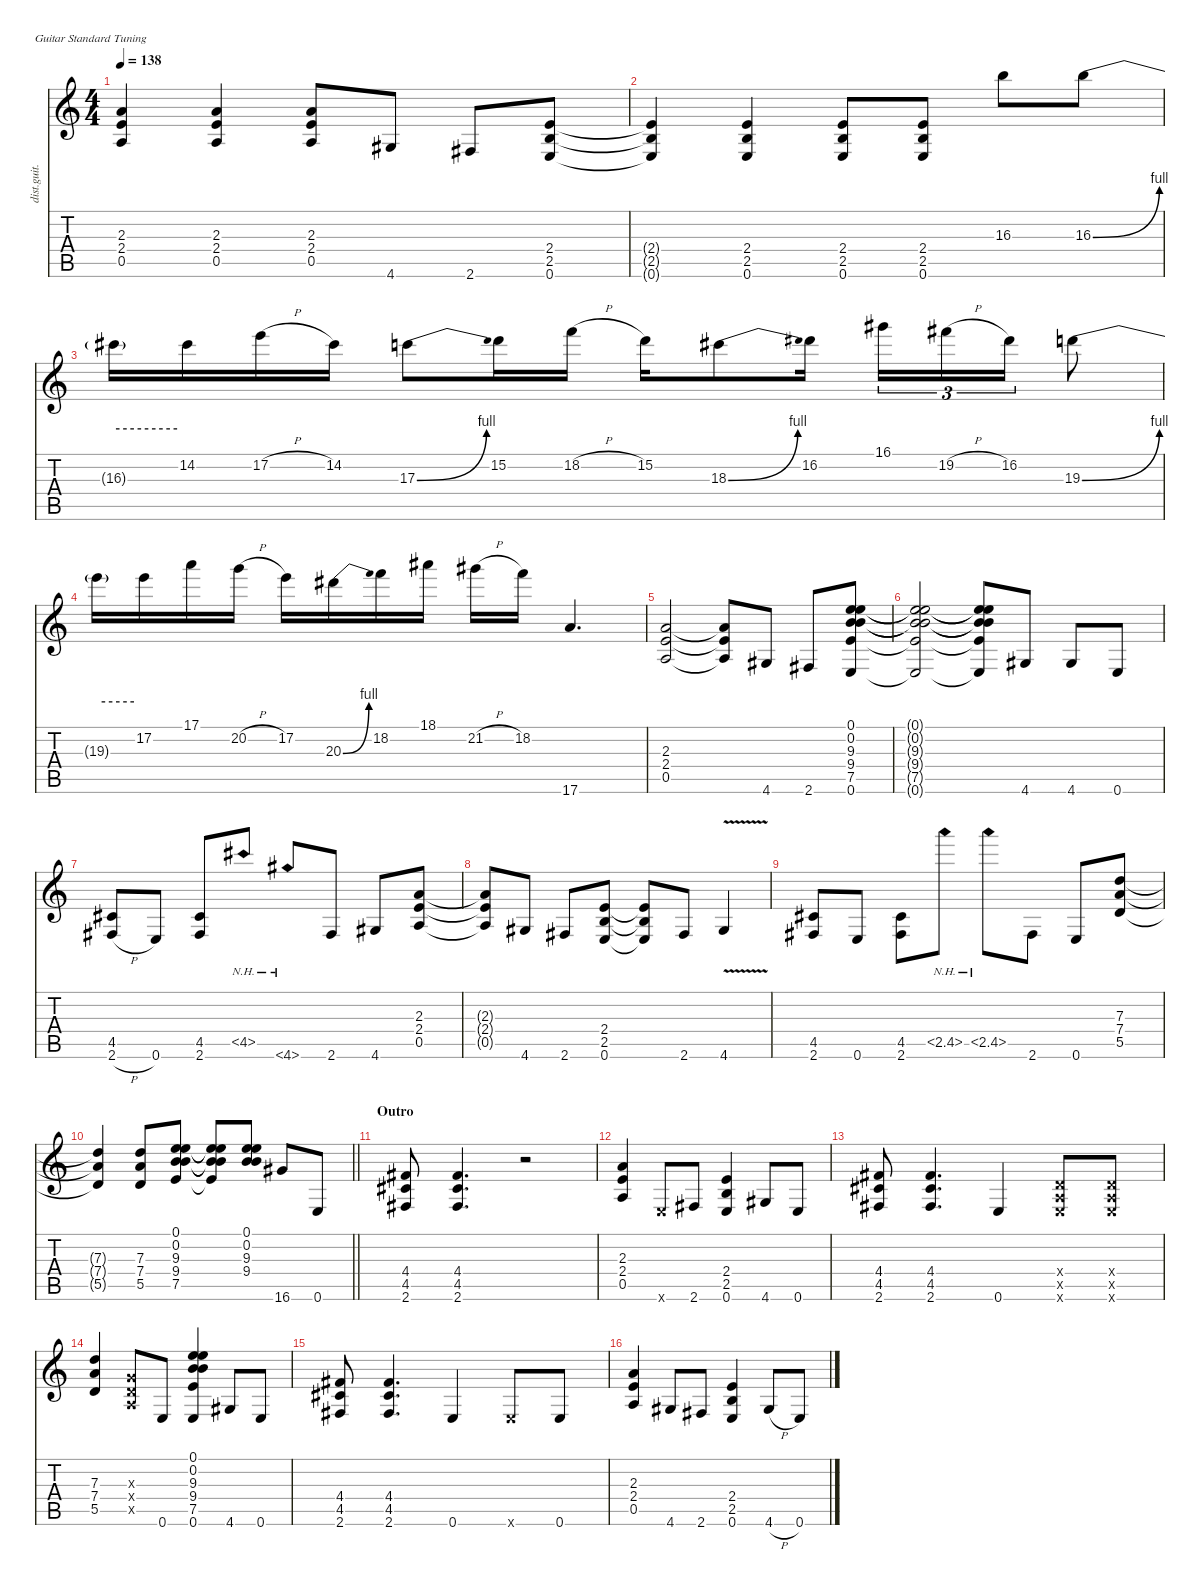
\defaultSystemsLayout 4
\hideDynamics
\bracketExtendMode nobrackets
\otherSystemsTrackNameOrientation horizontal
\track ("Rythmique" "dist.guit.") {instrument distortionguitar}
\staff {score tabs}
\tuning (E4 B3 G3 D3 A2 E2)
\ts (4 4)
\tempo 138
\clef g2
\ks c
(2.3 2.4 0.5).4{dy f beam Up} (2.3 2.4 0.5).4{beam Up} (2.3 2.4 0.5).8{beam Up} 4.6{acc #}.8{beam Up} 2.6{acc #}.8{beam Up} (2.4 2.5 0.6).8{beam Up} |
(2.4{t} 2.5{t} 0.6{t}).4{beam Up} (2.4 2.5 0.6).4{beam Up} (2.4 2.5 0.6).8{beam Up} (2.4 2.5 0.6).8{beam Up} 16.3.8{beam Down} 16.3{be (bend 0 0 60 4)}.8{beam Down} |
16.3{be (hold 0 4 60 4) t}.16{beam Down} 14.2{acc #}.16{beam Down} 17.2{h}.16{beam Down} 14.2{acc #}.16{beam Down} 17.3{be (bend 0 0 30 4)}.8{beam Down} 15.2.16{beam Down} 18.2{h}.16{beam Down} 15.2.16{beam Down} 18.3{be (bend 0 0 30 4) acc #}.8{beam Down} 16.2{acc #}.16{beam Down} 16.1{acc #}.16{tu (3 2) beam Down} 19.2{h acc #}.16{tu (3 2) beam Down} 16.2{acc #}.16{tu (3 2) beam Down} 19.3{be (bend 0 0 60 4)}.8{beam Down} |
19.3{be (hold 0 4 60 4) t}.16{beam Down} 17.2.16{beam Down} 17.1.16{beam Down} 20.2{h}.16{beam Down} 17.2.16{beam Down} 20.3{be (bend 0 0 30 4) acc #}.16{beam Down} 18.2.16{beam Down} 18.1{acc #}.16{beam Down} 21.2{h acc #}.16{beam Down} 18.2.16{beam Down} 17.6.4{d beam Up} |
(2.3 2.4 0.5).2{beam Up} (2.3{t} 2.4{t} 0.5{t}).8{beam Up} 4.6{acc #}.8{beam Up} 2.6{acc #}.8{beam Up} (0.1 0.2 9.3 9.4 7.5 0.6).8{beam Up} |
(0.1{t} 0.2{t} 9.3{t} 9.4{t} 7.5{t} 0.6{t}).2{beam Up} (0.1{t} 0.2{t} 9.3{t} 9.4{t} 7.5{t} 0.6{t}).8{beam Up} 4.6{acc #}.8{beam Up} 4.6{acc #}.8{beam Up} 0.6.8{beam Up} |
(4.5{acc #} 2.6{h acc #}).8{beam Up} 0.6.8{beam Up} (4.5{acc #} 2.6{acc #}).8{beam Up} 4.5{nh acc #}.8{beam Up} 4.6{nh acc #}.8{beam Up} 2.6{acc #}.8{beam Up} 4.6{acc #}.8{beam Up} (2.3 2.4 0.5).8{beam Up} |
(2.3{t} 2.4{t} 0.5{t}).8{beam Up} 4.6{acc #}.8{beam Up} 2.6{acc #}.8{beam Up} (2.4 2.5 0.6).8{beam Up} (2.4{t} 2.5{t} 0.6{t}).8{beam Up} 2.6{acc #}.8{beam Up} 4.6{v acc #}.4{beam Up} |
(4.5{acc #} 2.6{acc #}).8{beam Up} 0.6.8{beam Up} (4.5{acc #} 2.6{acc #}).8{beam Down} 2.5{nh}.8{beam Down} 2.5{nh}.8{beam Down} 2.6{acc #}.8{beam Down} 0.6.8{beam Up} (7.3 7.4 5.5).8{beam Up} |
\barLineRight lightlight
(7.3{t} 7.4{t} 5.5{t}).4{beam Up} (7.3 7.4 5.5).8{beam Up} (0.1 0.2 9.3 9.4 7.5).8{beam Up} (0.1{t} 0.2{t} 9.3{t} 9.4{t} 7.5{t}).8{beam Up} (0.1 0.2 9.3 9.4).8{beam Up} 16.6{acc #}.8{beam Up} 0.6.8{beam Up} |
\section ("" "Outro")
(4.4{acc #} 4.5{acc #} 2.6{acc #}).8{beam Up} (4.4{acc #} 4.5{acc #} 2.6{acc #}).4{d beam Up} r.2{beam Up} |
(2.3 2.4 0.5).4{beam Up} 0.6{x}.8{beam Up} 2.6{acc #}.8{beam Up} (2.4 2.5 0.6).4{beam Up} 4.6{acc #}.8{beam Up} 0.6.8{beam Up} |
(4.4{acc #} 4.5{acc #} 2.6{acc #}).8{beam Up} (4.4{acc #} 4.5{acc #} 2.6{acc #}).4{d beam Up} 0.6.4{beam Up} (0.4{x} 0.5{x} 0.6{x}).8{beam Up} (0.4{x} 0.5{x} 0.6{x}).8{beam Up} |
(7.3 7.4 5.5).4{beam Up} (0.3{x} 0.4{x} 0.5{x}).8{beam Up} 0.6.8{beam Up} (0.1 0.2 9.3 9.4 7.5 0.6).4{beam Up} 4.6{acc #}.8{beam Up} 0.6.8{beam Up} |
(4.4{acc #} 4.5{acc #} 2.6{acc #}).8{beam Up} (4.4{acc #} 4.5{acc #} 2.6{acc #}).4{d beam Up} 0.6.4{beam Up} 0.6{x}.8{beam Up} 0.6.8{beam Up} |
(2.3 2.4 0.5).4{beam Up} 4.6{acc #}.8{beam Up} 2.6{acc #}.8{beam Up} (2.4 2.5 0.6).4{beam Up} 4.6{h acc #}.8{beam Up} 0.6.8{beam Up}
